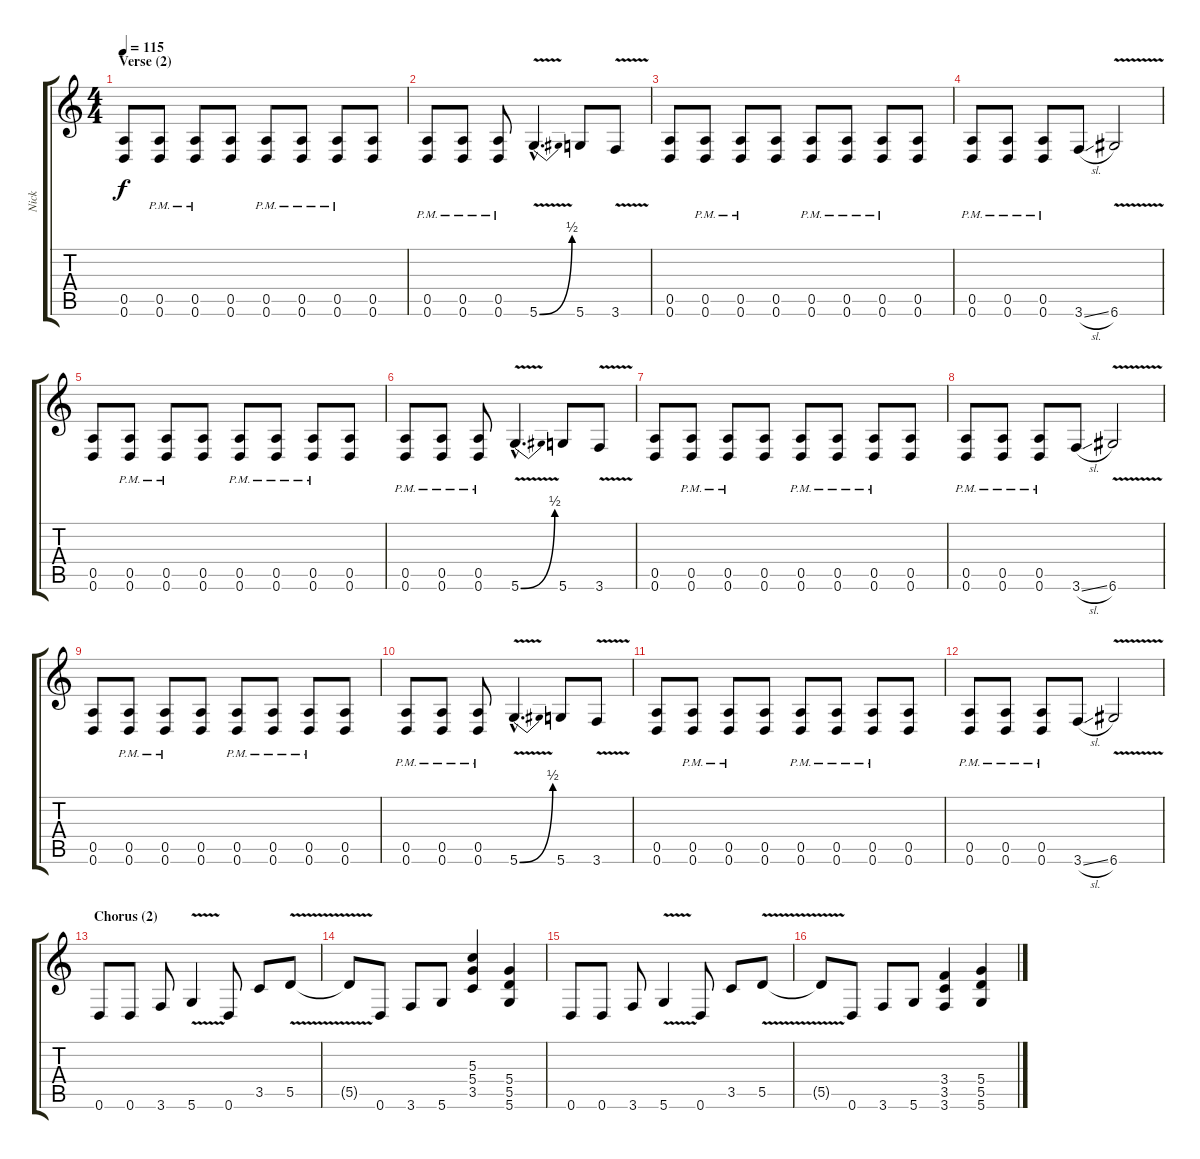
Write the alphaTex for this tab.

\track ("Nick" "Nick") {instrument distortionguitar}
\staff {score tabs}
\tuning (E4 B3 G3 D3 A2 D2) {hide}
\ts (4 4)
\section ("" "Verse (2)")
\tempo 115
\clef g2
\ks c
(0.5 0.6).8{dy f} (0.5{pm} 0.6{pm}).8 (0.5{pm} 0.6{pm}).8 (0.5 0.6).8 (0.5{pm} 0.6{pm}).8 (0.5{pm} 0.6{pm}).8 (0.5{pm} 0.6{pm}).8 (0.5 0.6).8 |
(0.5{pm} 0.6{pm}).8 (0.5{pm} 0.6{pm}).8 (0.5{pm} 0.6{pm}).8 5.6{be (bend 0 0 60 2) v hac}.4{d} 5.6.8 3.6{v}.8 |
(0.5 0.6).8 (0.5{pm} 0.6{pm}).8 (0.5{pm} 0.6{pm}).8 (0.5 0.6).8 (0.5{pm} 0.6{pm}).8 (0.5{pm} 0.6{pm}).8 (0.5{pm} 0.6{pm}).8 (0.5 0.6).8 |
(0.5{pm} 0.6{pm}).8 (0.5{pm} 0.6{pm}).8 (0.5{pm} 0.6{pm}).8 3.6{sl}.8 6.6{v}.2 |
(0.5 0.6).8 (0.5{pm} 0.6{pm}).8 (0.5{pm} 0.6{pm}).8 (0.5 0.6).8 (0.5{pm} 0.6{pm}).8 (0.5{pm} 0.6{pm}).8 (0.5{pm} 0.6{pm}).8 (0.5 0.6).8 |
(0.5{pm} 0.6{pm}).8 (0.5{pm} 0.6{pm}).8 (0.5{pm} 0.6{pm}).8 5.6{be (bend 0 0 60 2) v hac}.4{d} 5.6.8 3.6{v}.8 |
(0.5 0.6).8 (0.5{pm} 0.6{pm}).8 (0.5{pm} 0.6{pm}).8 (0.5 0.6).8 (0.5{pm} 0.6{pm}).8 (0.5{pm} 0.6{pm}).8 (0.5{pm} 0.6{pm}).8 (0.5 0.6).8 |
(0.5{pm} 0.6{pm}).8 (0.5{pm} 0.6{pm}).8 (0.5{pm} 0.6{pm}).8 3.6{sl}.8 6.6{v}.2 |
(0.5 0.6).8 (0.5{pm} 0.6{pm}).8 (0.5{pm} 0.6{pm}).8 (0.5 0.6).8 (0.5{pm} 0.6{pm}).8 (0.5{pm} 0.6{pm}).8 (0.5{pm} 0.6{pm}).8 (0.5 0.6).8 |
(0.5{pm} 0.6{pm}).8 (0.5{pm} 0.6{pm}).8 (0.5{pm} 0.6{pm}).8 5.6{be (bend 0 0 60 2) v hac}.4{d} 5.6.8 3.6{v}.8 |
(0.5 0.6).8 (0.5{pm} 0.6{pm}).8 (0.5{pm} 0.6{pm}).8 (0.5 0.6).8 (0.5{pm} 0.6{pm}).8 (0.5{pm} 0.6{pm}).8 (0.5{pm} 0.6{pm}).8 (0.5 0.6).8 |
(0.5{pm} 0.6{pm}).8 (0.5{pm} 0.6{pm}).8 (0.5{pm} 0.6{pm}).8 3.6{sl}.8 6.6{v}.2 |
\section ("" "Chorus (2)")
0.6.8 0.6.8 3.6.8 5.6{v}.4 0.6.8 3.5.8 5.5{v}.8 |
5.5{t}.8 0.6.8 3.6.8 5.6.8 (5.3 5.4 3.5).4 (5.4 5.5 5.6).4 |
0.6.8 0.6.8 3.6.8 5.6{v}.4 0.6.8 3.5.8 5.5{v}.8 |
5.5{t}.8 0.6.8 3.6.8 5.6.8 (3.4 3.5 3.6).4 (5.4 5.5 5.6).4
